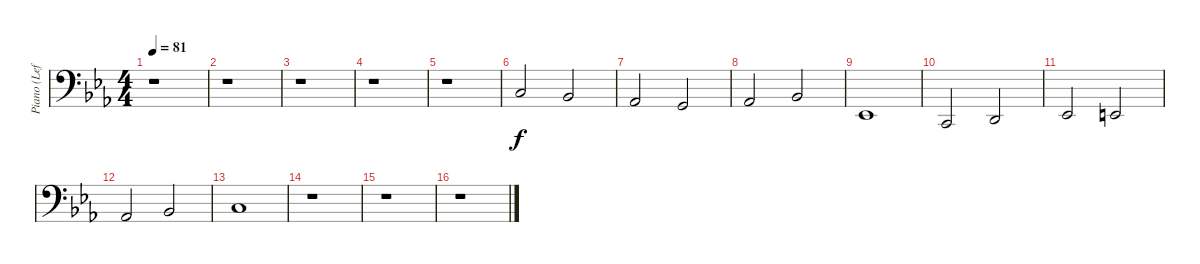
\track ("Piano (Left Hand)" "Piano (Lef") {instrument acousticgrandpiano}
\staff {score}
\tuning (G2 D2 A1 E1 B0) {hide}
\ts (4 4)
\tempo 81
\clef f4
\ks eb
r.1{dy f} |
r.1 |
r.1 |
r.1 |
r.1 |
10.2.2 3.1.2 |
6.2.2 0.1.2 |
6.2.2 3.1.2 |
1.2.1 |
3.3.2 0.2.2 |
1.2.2 2.2.2 |
1.1.2 3.1.2 |
5.1.1 |
r.1 |
r.1 |
r.1
